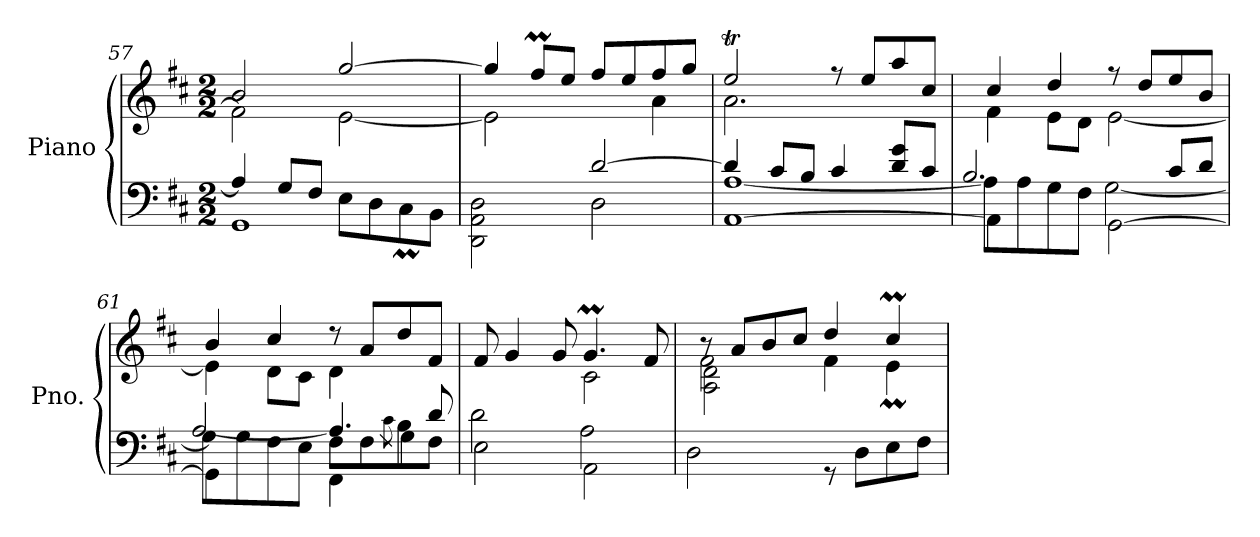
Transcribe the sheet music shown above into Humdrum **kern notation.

**kern	**kern
*part1	*part1
*staff2	*staff1
*I"Piano	*
*I'Pno.	*
*clefF4	*clefG2
*k[f#c#]	*k[f#c#]
*M2/2	*M2/2
=57	=57
*^	*^
1GG	4A/]	2b/	2f#\]
.	8G/L	.	.
.	8F#/J	.	.
.	8E\L	[2gg/	[2e\
.	8D\	.	.
.	8C#m\	.	.
.	8BB\J	.	.
!!LO:LB:g=z	!!
=58	=58	=58	=58
*	*^	*	*
1Dyy	2DD\ 2AA\ 2D\	2AA\yy	4gg/]	2e\]
.	.	.	8ff#m/L	.
.	.	.	8ee/J	.
.	2D\	[2d/	8ff#/L	4d\yy
.	.	.	8ee/	.
.	.	.	8ff#/	4a\
.	.	.	8gg/J	.
=59	=59	=59	=59	=59
[1AA	[1A	4d/]	2eeT/	2.a\
.	.	8c#/L	.	.
.	.	8B/J	.	.
.	.	4c#/	8r	.
.	.	.	8ee/L	.
.	.	8d/ 8g/L	8aa/	4g\yy
.	.	8c#/J	8cc#/J	.
=60	=60	=60	=60	=60
!LO:N:head=solid	!	!	!	!
2AA\]	8A\L]	2.B/	4cc#/	4f#\
.	8A\	.	.	.
.	8G\	.	4dd/	8e\L
.	8F#\J	.	.	8d\J
[2GG\	[2G\	.	8r	[2e\
.	.	.	8dd/L	.
.	.	8c#/L	8ee/	.
.	.	8d/J	8b/J	.
=61	=61	=61	=61	=61
!	!LO:N:head=solid	!	!	!
*	*	*^	*	*
2.ryy	2GG\]	8G\L]	[2A/	4b/	4e\]
.	.	8G\	.	.	.
.	.	8F#\	.	4cc#/	8d\L
.	.	8E\J	.	.	8c#\J
!	!LO:N:head=solid	!	!	!	!
.	2FF#\	8F#\L	4.A/]	8r	4d\
.	.	8F#\	.	8a/L	.
8qc#\	.	.	.	.	.
4B\	.	8G\	.	8dd/	4ryy
.	.	8F#\J	8d/	8f#/J	.
*	*	*v	*v	*	*
!!LO:LB:g=z	!!
=62	=62	=62	=62	=62
2E\yy	2E\	2d\	8f#/	2ryy
.	.	.	4g/	.
.	.	.	8g/	.
2AA\	2A\	2ryy	4.gM/	2c#\
.	.	.	8f#/	.
*	*v	*v	*	*
=63	=63	=63	=63
*	*	*	*^
1Dyy	2D\	8r	2f#\	2A\ 2d\
.	.	8a/L	.	.
.	.	8b/	.	.
.	.	8cc#/J	.	.
.	8r	4dd/	4f#\	2ryy
.	8D\L	.	.	.
.	8E\	4cc#m/	4eM\	.
.	8F#\J	.	.	.
*v	*v	*	*	*
*	*v	*v	*v
=	=
*-	*-
